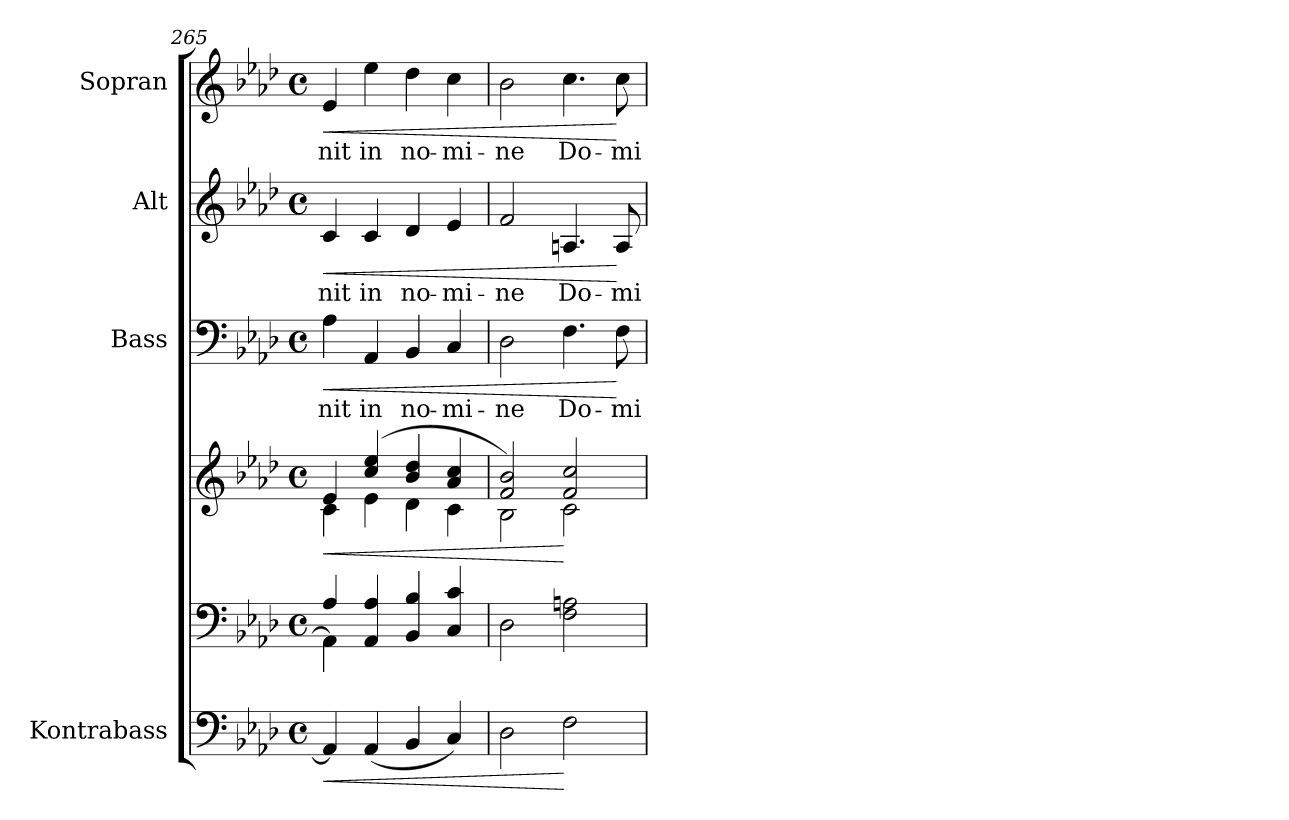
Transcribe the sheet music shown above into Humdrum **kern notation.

**kern	**dynam	**kern	**kern	**dynam	**kern	**text	**dynam	**kern	**text	**dynam	**kern	**text	**dynam
*part5	*part5	*part4	*part4	*part4	*part3	*part3	*part3	*part2	*part2	*part2	*part1	*part1	*part1
*staff6	*staff6	*staff5	*staff4	*staff4/5	*staff3	*staff3	*staff3	*staff2	*staff2	*staff2	*staff1	*staff1	*staff1
*I"Kontrabass	*	*	*	*	*I"Bass	*	*	*I"Alt	*	*	*I"Sopran	*	*
*I'Kb.	*	*	*	*	*I'B.	*	*	*I'A.	*	*	*I'S.	*	*
*clefF4	*	*clefF4	*clefG2	*	*clefF4	*	*	*clefG2	*	*	*clefG2	*	*
*ITrd7c12	*	*	*	*	*	*	*	*	*	*	*	*	*
*k[b-e-a-d-]	*	*k[b-e-a-d-]	*k[b-e-a-d-]	*	*k[b-e-a-d-]	*	*	*k[b-e-a-d-]	*	*	*k[b-e-a-d-]	*	*
*A-:	*	*A-:	*A-:	*	*A-:	*	*	*A-:	*	*	*A-:	*	*
*M4/4	*	*M4/4	*M4/4	*	*M4/4	*	*	*M4/4	*	*	*M4/4	*	*
*met(c)	*	*met(c)	*met(c)	*	*met(c)	*	*	*met(c)	*	*	*met(c)	*	*
=265	=265	=265	=265	=265	=265	=265	=265	=265	=265	=265	=265	=265	=265
!	!LO:HP:b	!	!	!LO:HP:b	!	!LO:LY:b	!LO:HP:b	!	!LO:LY:b	!LO:HP:b	!	!LO:LY:b	!LO:HP:b
*	*	*^	*^	*	*	*	*	*	*	*	*	*	*
4AAA-/]	<	4A-/	4AA-\]	4e-/	4c\	<	4A-\	-nit	<	4c/	-nit	<	4e-/	-nit	<
!	!	!	!	!	!	!	!	!LO:LY:b	!	!	!LO:LY:b	!	!	!LO:LY:b	!
(<4AAA-/	.	4AA-/ 4A-/	2.ryy	(4cc/ 4ee-/	4e-\	.	4AA-/	in	.	4c/	in	.	4ee-\	in	.
!	!	!	!	!	!	!	!	!LO:LY:b	!	!	!LO:LY:b	!	!	!LO:LY:b	!
4BBB-/	.	4BB-/ 4B-/	.	4b-/ 4dd-/	4d-\	.	4BB-/	no-	.	4d-/	no-	.	4dd-\	no-	.
!	!	!	!	!	!	!	!	!LO:LY:b	!	!	!LO:LY:b	!	!	!LO:LY:b	!
4CC/)	.	4C/ 4c/	.	4a-/ 4cc/	4c\	.	4C/	-mi-	.	4e-/	-mi-	.	4cc\	-mi-	.
*	*	*v	*v	*	*	*	*	*	*	*	*	*	*	*	*
=266	=266	=266	=266	=266	=266	=266	=266	=266	=266	=266	=266	=266	=266	=266
!	!	!	!	!	!	!	!LO:LY:b	!	!	!LO:LY:b	!	!	!LO:LY:b	!
2DD-\	.	2D-\	2f/ 2b-/)	2B-\	.	2D-\	-ne	.	2f/	-ne	.	2b-\	-ne	.
!	!	!	!	!	!	!	!LO:LY:b	!	!	!LO:LY:b	!	!	!LO:LY:b	!
2FF\	[	2F\ 2An\	2f/ 2cc/	2c\	[	4.F\	Do-	.	4.An/	Do-	.	4.cc\	Do-	.
!	!	!	!	!	!	!	!LO:LY:b	!	!	!LO:LY:b	!	!	!LO:LY:b	!
.	.	.	.	.	.	8F\	-mi-	[	8A/	-mi-	[	8cc\	-mi-	[
*	*	*	*v	*v	*	*	*	*	*	*	*	*	*	*
=	=	=	=	=	=	=	=	=	=	=	=	=	=
*-	*-	*-	*-	*-	*-	*-	*-	*-	*-	*-	*-	*-	*-
